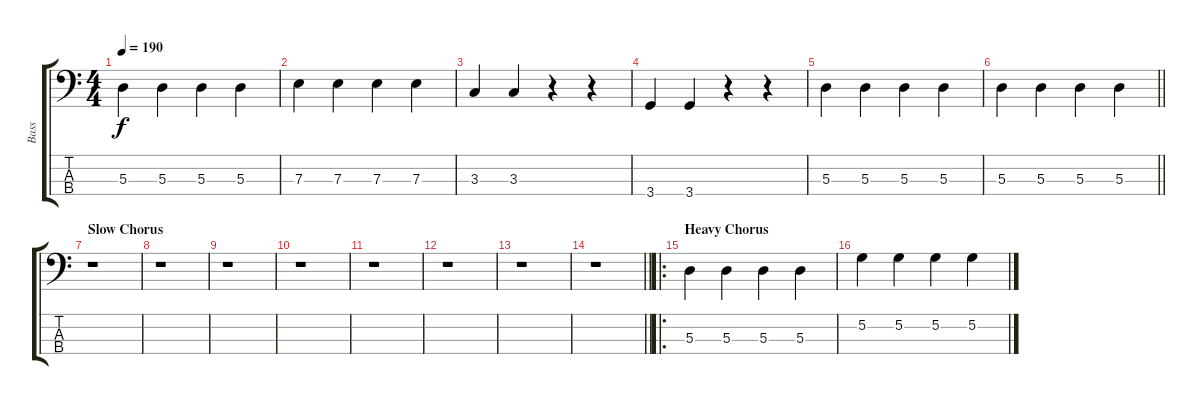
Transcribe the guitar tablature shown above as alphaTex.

\track ("Bass" "Bass") {instrument electricbassfinger}
\staff {score tabs}
\tuning (G2 D2 A1 E1) {hide}
\ts (4 4)
\tempo 190
\clef f4
\ks c
5.3.4{dy f} 5.3.4 5.3.4 5.3.4 |
7.3.4 7.3.4 7.3.4 7.3.4 |
3.3.4 3.3.4 r.4 r.4 |
3.4.4 3.4.4 r.4 r.4 |
5.3.4 5.3.4 5.3.4 5.3.4 |
\barLineRight lightlight
5.3.4 5.3.4 5.3.4 5.3.4 |
\section ("" "Slow Chorus")
r.1 |
r.1 |
r.1 |
r.1 |
r.1 |
r.1 |
r.1 |
\barLineRight lightlight
r.1 |
\ro
\section ("" "Heavy Chorus")
5.3.4 5.3.4 5.3.4 5.3.4 |
5.2.4 5.2.4 5.2.4 5.2.4
